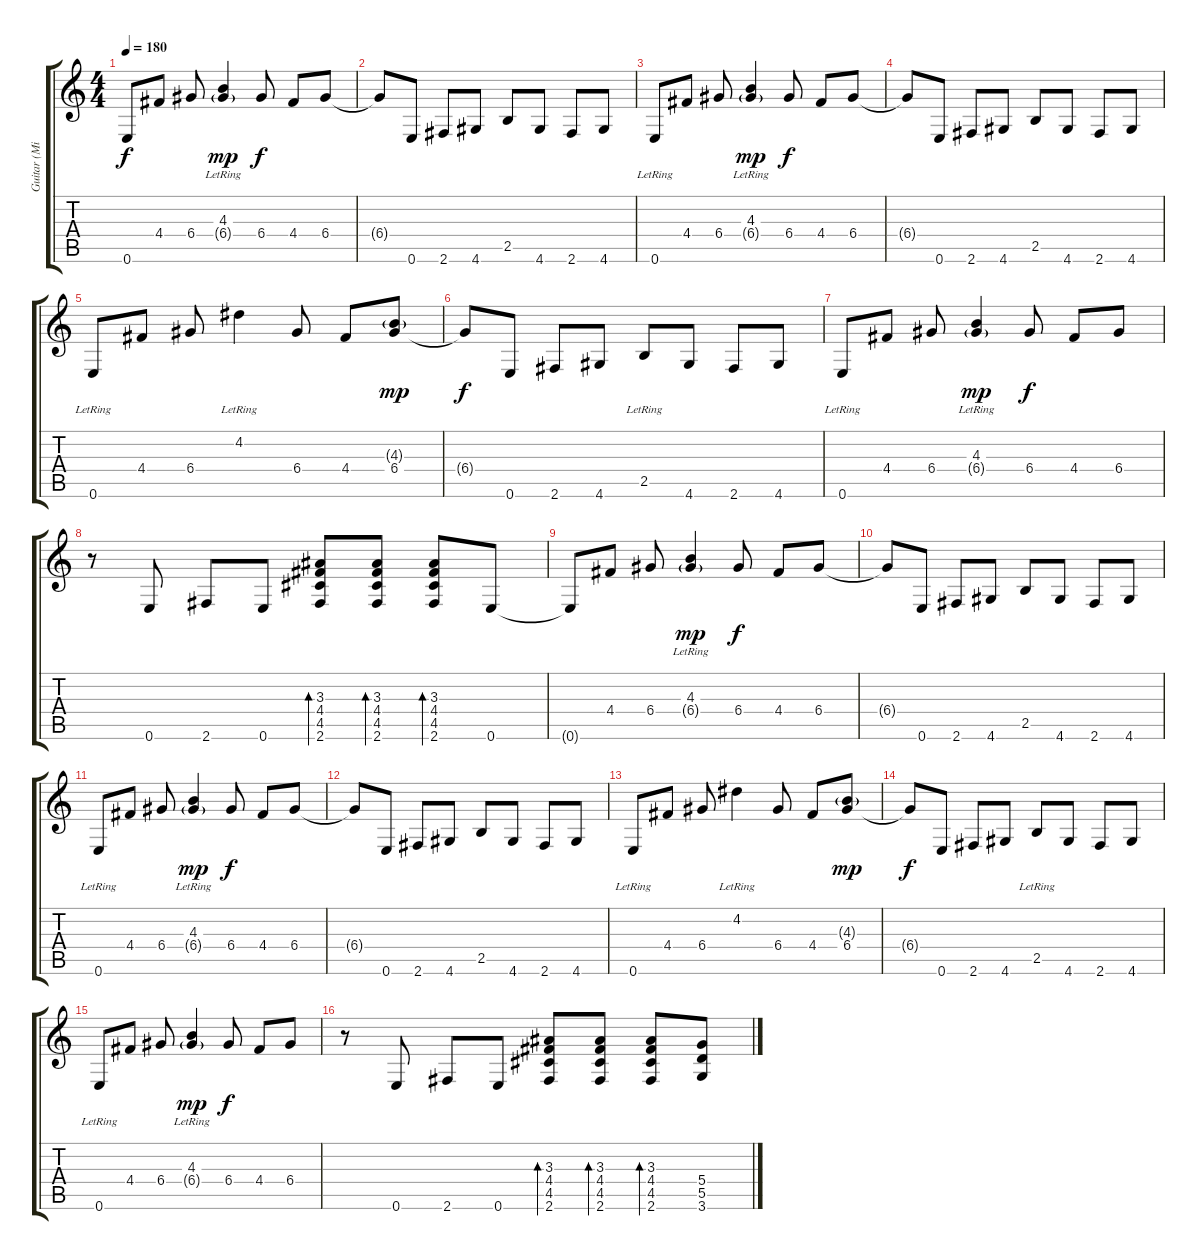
\track ("Guitar (Mike Einziger)" "Guitar (Mi") {instrument electricguitarjazz}
\staff {score tabs}
\tuning (E4 B3 G3 D3 A2 E2) {hide}
\ts (4 4)
\tempo 180
\clef g2
\ks c
0.6{t}.8{dy f} 4.4.8 6.4.8 (4.3{lr} 6.4{g}).4{dy mp} 6.4.8{dy f} 4.4.8 6.4.8 |
6.4{t}.8 0.6.8 2.6.8 4.6.8 2.5.8 4.6.8 2.6.8 4.6.8 |
0.6{lr}.8 4.4.8 6.4.8 (4.3{lr} 6.4{g}).4{dy mp} 6.4.8{dy f} 4.4.8 6.4.8 |
6.4{t}.8 0.6.8 2.6.8 4.6.8 2.5.8 4.6.8 2.6.8 4.6.8 |
0.6{lr}.8 4.4.8 6.4.8 4.2{lr}.4 6.4.8 4.4.8 (4.3{g} 6.4).8{dy mp} |
6.4{t}.8{dy f} 0.6.8 2.6.8 4.6.8 2.5{lr}.8 4.6.8 2.6.8 4.6.8 |
0.6{lr}.8 4.4.8 6.4.8 (4.3{lr} 6.4{g}).4{dy mp} 6.4.8{dy f} 4.4.8 6.4.8 |
r.8 0.6.8 2.6.8 0.6.8 (3.3 4.4 4.5 2.6).8{bd 60} (3.3 4.4 4.5 2.6).8{bd 60} (3.3 4.4 4.5 2.6).8{bd 60} 0.6.8 |
0.6{t}.8 4.4.8 6.4.8 (4.3{lr} 6.4{g}).4{dy mp} 6.4.8{dy f} 4.4.8 6.4.8 |
6.4{t}.8 0.6.8 2.6.8 4.6.8 2.5.8 4.6.8 2.6.8 4.6.8 |
0.6{lr}.8 4.4.8 6.4.8 (4.3{lr} 6.4{g}).4{dy mp} 6.4.8{dy f} 4.4.8 6.4.8 |
6.4{t}.8 0.6.8 2.6.8 4.6.8 2.5.8 4.6.8 2.6.8 4.6.8 |
0.6{lr}.8 4.4.8 6.4.8 4.2{lr}.4 6.4.8 4.4.8 (4.3{g} 6.4).8{dy mp} |
6.4{t}.8{dy f} 0.6.8 2.6.8 4.6.8 2.5{lr}.8 4.6.8 2.6.8 4.6.8 |
0.6{lr}.8 4.4.8 6.4.8 (4.3{lr} 6.4{g}).4{dy mp} 6.4.8{dy f} 4.4.8 6.4.8 |
r.8 0.6.8 2.6.8 0.6.8 (3.3 4.4 4.5 2.6).8{bd 60} (3.3 4.4 4.5 2.6).8{bd 60} (3.3 4.4 4.5 2.6).8{bd 60} (5.4 5.5 3.6).8{instrument overdrivenguitar}
